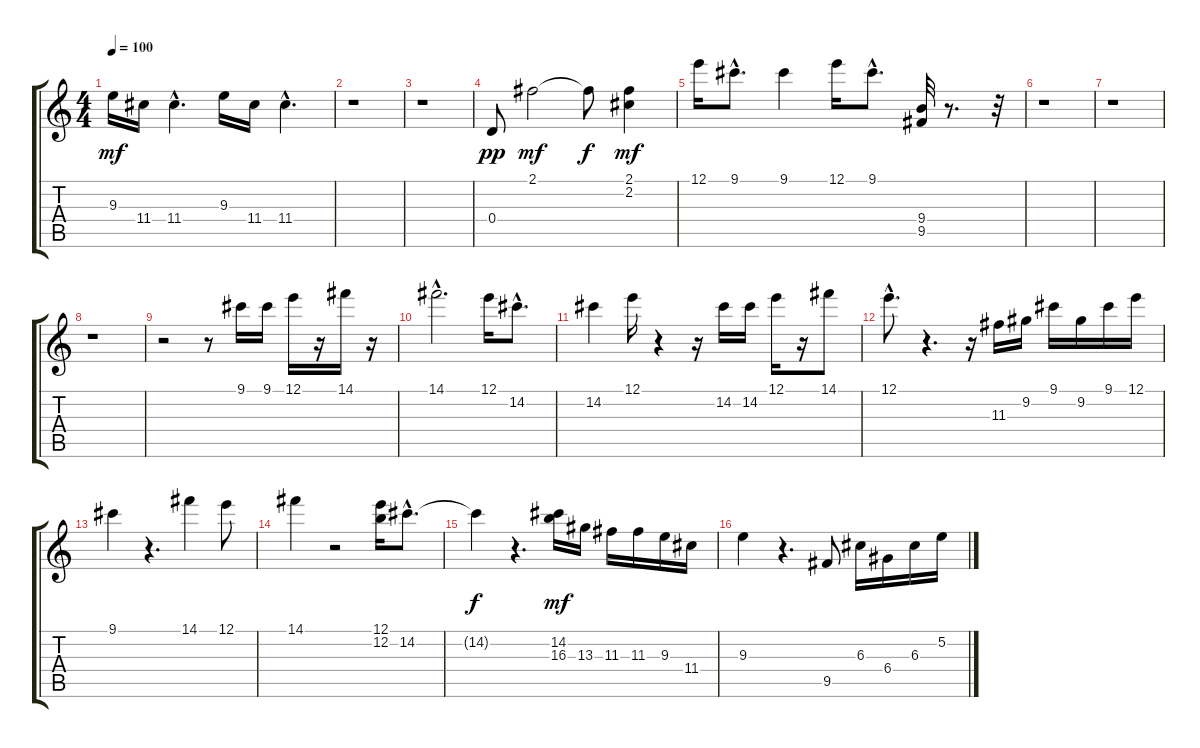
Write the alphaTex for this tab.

\track "" {instrument distortionguitar}
\staff {score tabs}
\tuning (E4 B3 G3 D3 A2 E2) {hide}
\ts (4 4)
\tempo 100
\clef g2
\ks c
9.3.16{dy mf} 11.4.16 11.4{hac}.4{d} 9.3.16 11.4.16 11.4{hac}.4{d} |
r.1 |
r.1 |
0.4.8{dy pp} 2.1.2{dy mf} 2.1{t}.8{dy f} (2.1 2.2).4{dy mf} |
12.1.16 9.1{hac}.8{d} 9.1.4 12.1.16 9.1{hac}.8{d} (9.4 9.5).32 r.8{d} r.32 |
r.1 |
r.1 |
r.1 |
r.2 r.8 9.1.16 9.1.16 12.1.16 r.16 14.1.16 r.16 |
14.1{hac}.2{d} 12.1.16 14.2{hac}.8{d} |
14.2.4 12.1.16 r.4 r.16 14.2.16 14.2.16 12.1.16 r.16 14.1.8 |
12.1{hac}.8{d} r.4{d} r.16 11.3.16 9.2.16 9.1.16 9.2.16 9.1.16 12.1.16 |
9.1.4 r.4{d} 14.1.4 12.1.8 |
14.1.4 r.2 (12.1 12.2).16 14.2{hac}.8{d} |
14.2{t}.4{dy f} r.4{d} (14.2 16.3).16{dy mf} 13.3.16 11.3.16 11.3.16 9.3.16 11.4.16 |
9.3.4 r.4{d} 9.5.8 6.3.16 6.4.16 6.3.16 5.2.16
